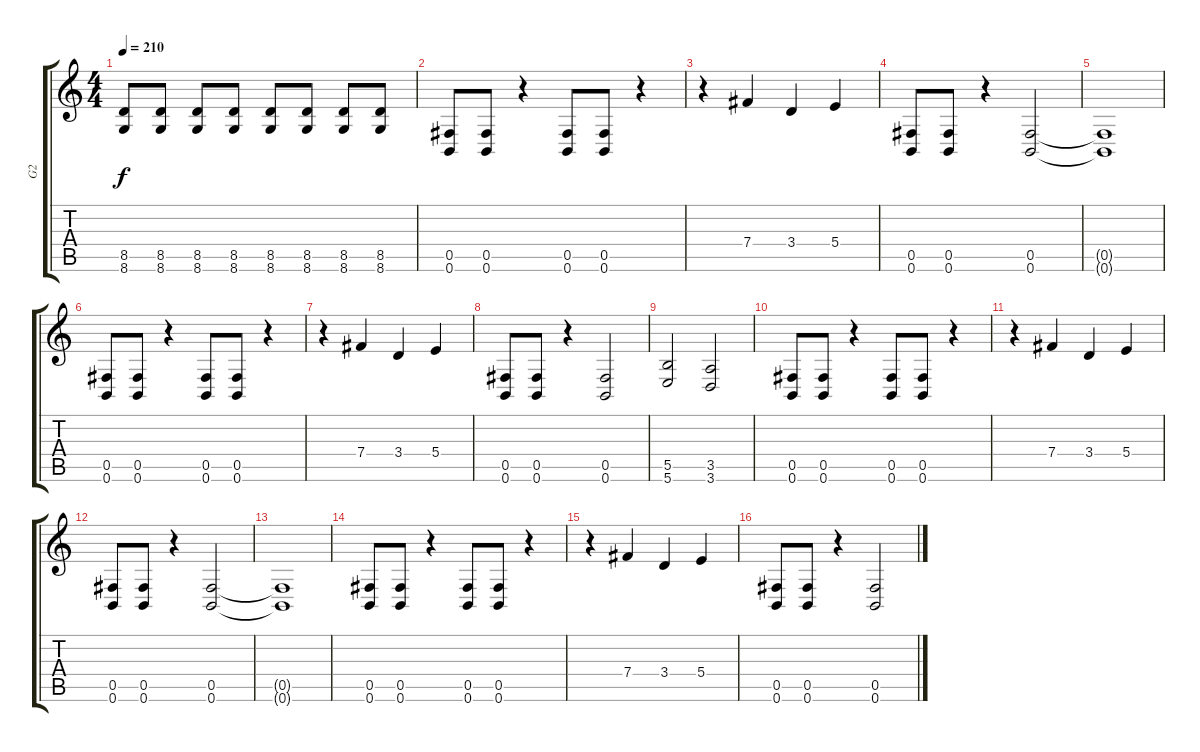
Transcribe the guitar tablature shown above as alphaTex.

\track ("G2" "G2") {instrument distortionguitar}
\staff {score tabs}
\tuning (Db4 Ab3 E3 B2 Gb2 B1) {hide}
\ts (4 4)
\tempo 210
\clef g2
\ks c
(8.5 8.6).8{dy f} (8.5 8.6).8 (8.5 8.6).8 (8.5 8.6).8 (8.5 8.6).8 (8.5 8.6).8 (8.5 8.6).8 (8.5 8.6).8 |
(0.5 0.6).8 (0.5 0.6).8 r.4 (0.5 0.6).8 (0.5 0.6).8 r.4 |
r.4 7.4.4 3.4.4 5.4.4 |
(0.5 0.6).8 (0.5 0.6).8 r.4 (0.5 0.6).2 |
(0.5{t} 0.6{t}).1 |
(0.5 0.6).8 (0.5 0.6).8 r.4 (0.5 0.6).8 (0.5 0.6).8 r.4 |
r.4 7.4.4 3.4.4 5.4.4 |
(0.5 0.6).8 (0.5 0.6).8 r.4 (0.5 0.6).2 |
(5.5 5.6).2 (3.5 3.6).2 |
(0.5 0.6).8 (0.5 0.6).8 r.4 (0.5 0.6).8 (0.5 0.6).8 r.4 |
r.4 7.4.4 3.4.4 5.4.4 |
(0.5 0.6).8 (0.5 0.6).8 r.4 (0.5 0.6).2 |
(0.5{t} 0.6{t}).1 |
(0.5 0.6).8 (0.5 0.6).8 r.4 (0.5 0.6).8 (0.5 0.6).8 r.4 |
r.4 7.4.4 3.4.4 5.4.4 |
(0.5 0.6).8 (0.5 0.6).8 r.4 (0.5 0.6).2
